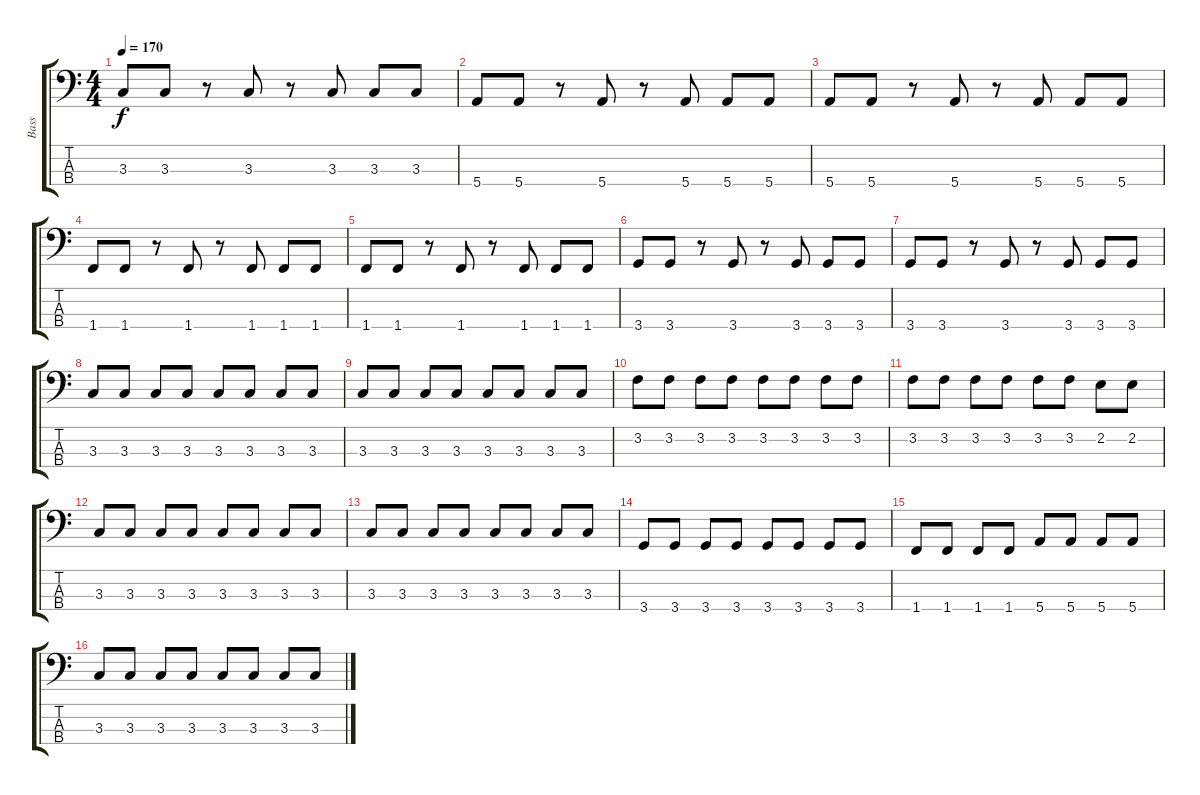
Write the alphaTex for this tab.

\track ("Bass" "Bass") {instrument electricbasspick}
\staff {score tabs}
\tuning (G2 D2 A1 E1) {hide}
\ts (4 4)
\tempo 170
\clef f4
\ks c
3.3.8{dy f} 3.3.8 r.8 3.3.8 r.8 3.3.8 3.3.8 3.3.8 |
5.4.8 5.4.8 r.8 5.4.8 r.8 5.4.8 5.4.8 5.4.8 |
5.4.8 5.4.8 r.8 5.4.8 r.8 5.4.8 5.4.8 5.4.8 |
1.4.8 1.4.8 r.8 1.4.8 r.8 1.4.8 1.4.8 1.4.8 |
1.4.8 1.4.8 r.8 1.4.8 r.8 1.4.8 1.4.8 1.4.8 |
3.4.8 3.4.8 r.8 3.4.8 r.8 3.4.8 3.4.8 3.4.8 |
3.4.8 3.4.8 r.8 3.4.8 r.8 3.4.8 3.4.8 3.4.8 |
3.3.8 3.3.8 3.3.8 3.3.8 3.3.8 3.3.8 3.3.8 3.3.8 |
3.3.8 3.3.8 3.3.8 3.3.8 3.3.8 3.3.8 3.3.8 3.3.8 |
3.2.8 3.2.8 3.2.8 3.2.8 3.2.8 3.2.8 3.2.8 3.2.8 |
3.2.8 3.2.8 3.2.8 3.2.8 3.2.8 3.2.8 2.2.8 2.2.8 |
3.3.8 3.3.8 3.3.8 3.3.8 3.3.8 3.3.8 3.3.8 3.3.8 |
3.3.8 3.3.8 3.3.8 3.3.8 3.3.8 3.3.8 3.3.8 3.3.8 |
3.4.8 3.4.8 3.4.8 3.4.8 3.4.8 3.4.8 3.4.8 3.4.8 |
1.4.8 1.4.8 1.4.8 1.4.8 5.4.8 5.4.8 5.4.8 5.4.8 |
3.3.8 3.3.8 3.3.8 3.3.8 3.3.8 3.3.8 3.3.8 3.3.8
